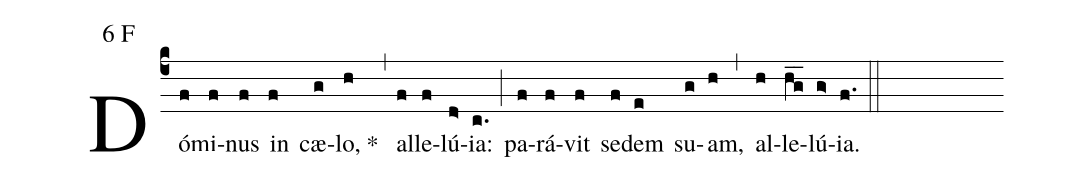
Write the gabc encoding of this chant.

mode:6 F;
%%
(c4) Dó(f)mi(f)nus(f) in(f) cæ(g)lo,(h) *()(,)  al(f)le(f)lú(d>){ia}:(c.) (;) pa(f)rá(f)vit(f) se(f)dem(e) su(g)am,(h) (,) al(h)le(hg__)lú(g>){ia}.(f.) (::)
